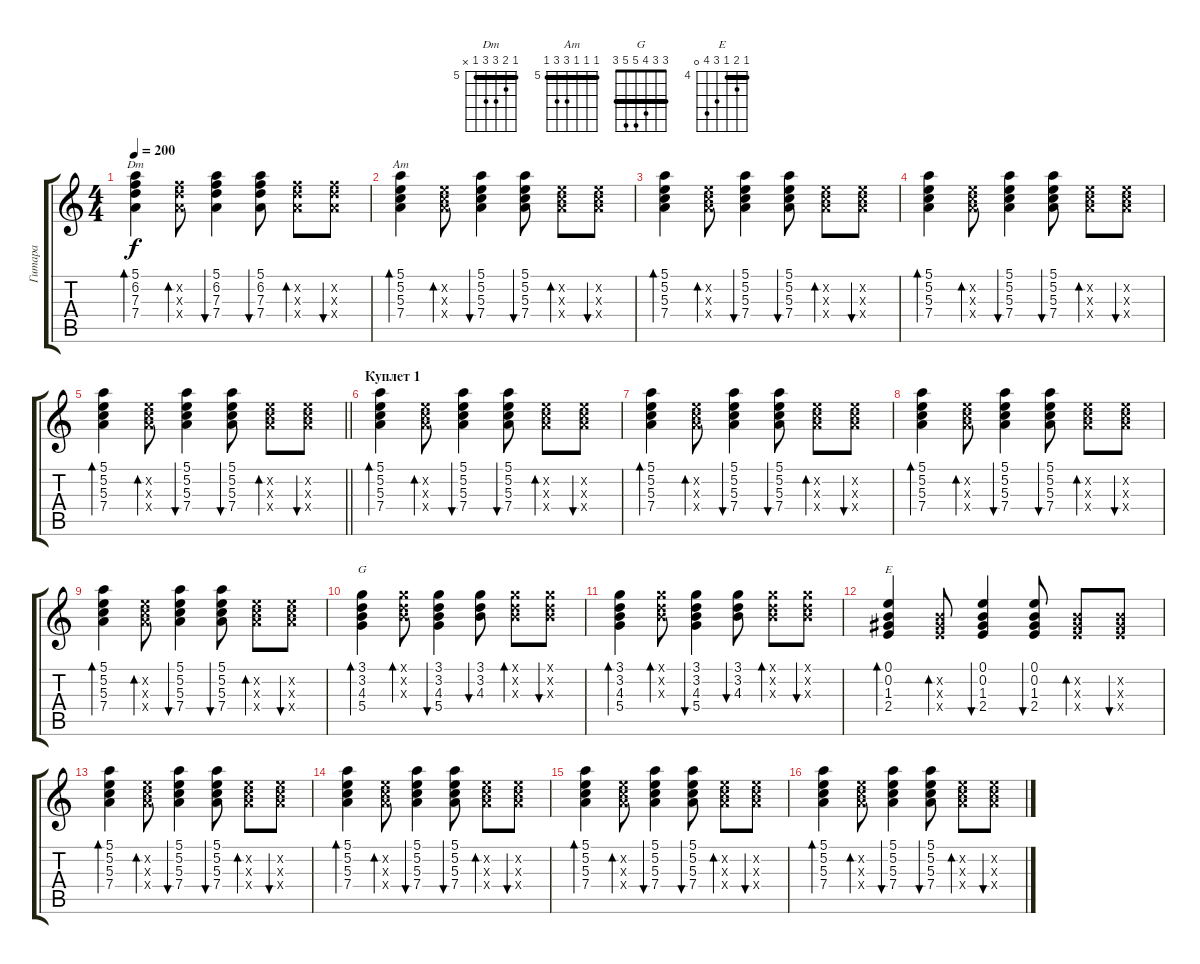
\track ("Гитара" "Гитара") {instrument acousticguitarsteel}
\staff {score tabs}
\tuning (E4 B3 G3 D3 A2 E2) {hide}
\chord ("Dm" 5 6 7 7 5 x) {firstfret 5 barre 5}
\chord ("Am" 5 5 5 7 7 5) {firstfret 5 barre 5}
\chord ("G" 3 3 4 5 5 3) {barre 3}
\chord ("E" 4 5 4 6 7 0) {firstfret 4 barre 4}
\ts (4 4)
\tempo 200
\clef g2
\ks c
(5.1 6.2 7.3 7.4).4{bd 60 ch "Dm" dy f} (6.2{x} 7.3{x} 7.4{x}).8{bd 60} (5.1 6.2 7.3 7.4).4{bu 60} (5.1 6.2 7.3 7.4).8{bu 60} (6.2{x} 7.3{x} 7.4{x}).8{bd 60} (6.2{x} 7.3{x} 7.4{x}).8{bu 60} |
(5.1 5.2 5.3 7.4).4{bd 60 ch "Am"} (5.2{x} 5.3{x} 7.4{x}).8{bd 60} (5.1 5.2 5.3 7.4).4{bu 60} (5.1 5.2 5.3 7.4).8{bu 60} (5.2{x} 5.3{x} 7.4{x}).8{bd 60} (5.2{x} 5.3{x} 7.4{x}).8{bu 60} |
(5.1 5.2 5.3 7.4).4{bd 60} (5.2{x} 5.3{x} 7.4{x}).8{bd 60} (5.1 5.2 5.3 7.4).4{bu 60} (5.1 5.2 5.3 7.4).8{bu 60} (5.2{x} 5.3{x} 7.4{x}).8{bd 60} (5.2{x} 5.3{x} 7.4{x}).8{bu 60} |
(5.1 5.2 5.3 7.4).4{bd 60} (5.2{x} 5.3{x} 7.4{x}).8{bd 60} (5.1 5.2 5.3 7.4).4{bu 60} (5.1 5.2 5.3 7.4).8{bu 60} (5.2{x} 5.3{x} 7.4{x}).8{bd 60} (5.2{x} 5.3{x} 7.4{x}).8{bu 60} |
\barLineRight lightlight
(5.1 5.2 5.3 7.4).4{bd 60} (5.2{x} 5.3{x} 7.4{x}).8{bd 60} (5.1 5.2 5.3 7.4).4{bu 60} (5.1 5.2 5.3 7.4).8{bu 60} (5.2{x} 5.3{x} 7.4{x}).8{bd 60} (5.2{x} 5.3{x} 7.4{x}).8{bu 60} |
\section ("" "Куплет 1")
(5.1 5.2 5.3 7.4).4{bd 60} (5.2{x} 5.3{x} 7.4{x}).8{bd 60} (5.1 5.2 5.3 7.4).4{bu 60} (5.1 5.2 5.3 7.4).8{bu 60} (5.2{x} 5.3{x} 7.4{x}).8{bd 60} (5.2{x} 5.3{x} 7.4{x}).8{bu 60} |
(5.1 5.2 5.3 7.4).4{bd 60} (5.2{x} 5.3{x} 7.4{x}).8{bd 60} (5.1 5.2 5.3 7.4).4{bu 60} (5.1 5.2 5.3 7.4).8{bu 60} (5.2{x} 5.3{x} 7.4{x}).8{bd 60} (5.2{x} 5.3{x} 7.4{x}).8{bu 60} |
(5.1 5.2 5.3 7.4).4{bd 60} (5.2{x} 5.3{x} 7.4{x}).8{bd 60} (5.1 5.2 5.3 7.4).4{bu 60} (5.1 5.2 5.3 7.4).8{bu 60} (5.2{x} 5.3{x} 7.4{x}).8{bd 60} (5.2{x} 5.3{x} 7.4{x}).8{bu 60} |
(5.1 5.2 5.3 7.4).4{bd 60} (5.2{x} 5.3{x} 7.4{x}).8{bd 60} (5.1 5.2 5.3 7.4).4{bu 60} (5.1 5.2 5.3 7.4).8{bu 60} (5.2{x} 5.3{x} 7.4{x}).8{bd 60} (5.2{x} 5.3{x} 7.4{x}).8{bu 60} |
(3.1 3.2 4.3 5.4).4{bd 60 ch "G"} (3.1{x} 3.2{x} 4.3{x}).8{bd 60} (3.1 3.2 4.3 5.4).4{bu 60} (3.1 3.2 4.3).8{bu 60} (3.1{x} 3.2{x} 4.3{x}).8{bd 60} (3.1{x} 3.2{x} 4.3{x}).8{bu 60} |
(3.1 3.2 4.3 5.4).4{bd 60} (3.1{x} 3.2{x} 4.3{x}).8{bd 60} (3.1 3.2 4.3 5.4).4{bu 60} (3.1 3.2 4.3).8{bu 60} (3.1{x} 3.2{x} 4.3{x}).8{bd 60} (3.1{x} 3.2{x} 4.3{x}).8{bu 60} |
(0.1 0.2 1.3 2.4).4{bd 60 ch "E"} (0.2{x} 1.3{x} 2.4{x}).8{bd 60} (0.1 0.2 1.3 2.4).4{bu 60} (0.1 0.2 1.3 2.4).8{bu 60} (0.2{x} 1.3{x} 2.4{x}).8{bd 60} (0.2{x} 1.3{x} 2.4{x}).8{bu 60} |
(5.1 5.2 5.3 7.4).4{bd 60} (5.2{x} 5.3{x} 7.4{x}).8{bd 60} (5.1 5.2 5.3 7.4).4{bu 60} (5.1 5.2 5.3 7.4).8{bu 60} (5.2{x} 5.3{x} 7.4{x}).8{bd 60} (5.2{x} 5.3{x} 7.4{x}).8{bu 60} |
(5.1 5.2 5.3 7.4).4{bd 60} (5.2{x} 5.3{x} 7.4{x}).8{bd 60} (5.1 5.2 5.3 7.4).4{bu 60} (5.1 5.2 5.3 7.4).8{bu 60} (5.2{x} 5.3{x} 7.4{x}).8{bd 60} (5.2{x} 5.3{x} 7.4{x}).8{bu 60} |
(5.1 5.2 5.3 7.4).4{bd 60} (5.2{x} 5.3{x} 7.4{x}).8{bd 60} (5.1 5.2 5.3 7.4).4{bu 60} (5.1 5.2 5.3 7.4).8{bu 60} (5.2{x} 5.3{x} 7.4{x}).8{bd 60} (5.2{x} 5.3{x} 7.4{x}).8{bu 60} |
(5.1 5.2 5.3 7.4).4{bd 60} (5.2{x} 5.3{x} 7.4{x}).8{bd 60} (5.1 5.2 5.3 7.4).4{bu 60} (5.1 5.2 5.3 7.4).8{bu 60} (5.2{x} 5.3{x} 7.4{x}).8{bd 60} (5.2{x} 5.3{x} 7.4{x}).8{bu 60}
